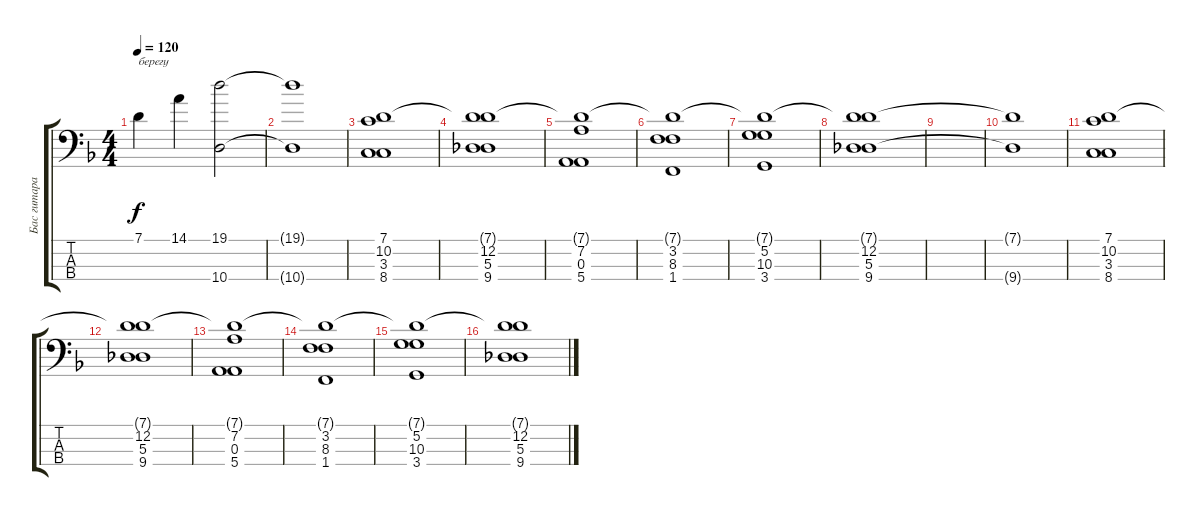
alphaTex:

\track ("Бас гитара" "Бас гитара") {instrument acousticguitarnylon}
\staff {score tabs}
\tuning (G2 D2 A1 E1) {hide}
\ts (4 4)
\tempo 120
\clef f4
\ks f
7.1.4{txt "берегу" dy f} 14.1.4 (19.1 10.4).2 |
(19.1{t} 10.4{t}).1 |
(7.1 10.2 3.3 8.4).1 |
(7.1{t} 12.2 5.3 9.4).1 |
(7.1{t} 7.2 0.3 5.4).1 |
(7.1{t} 3.2 8.3 1.4).1 |
(7.1{t} 5.2 10.3 3.4).1 |
(7.1{t} 12.2 5.3 9.4).1 |
|
(7.1{t} 9.4{t}).1 |
(7.1 10.2 3.3 8.4).1 |
(7.1{t} 12.2 5.3 9.4).1 |
(7.1{t} 7.2 0.3 5.4).1 |
(7.1{t} 3.2 8.3 1.4).1 |
(7.1{t} 5.2 10.3 3.4).1 |
(7.1{t} 12.2 5.3 9.4).1
